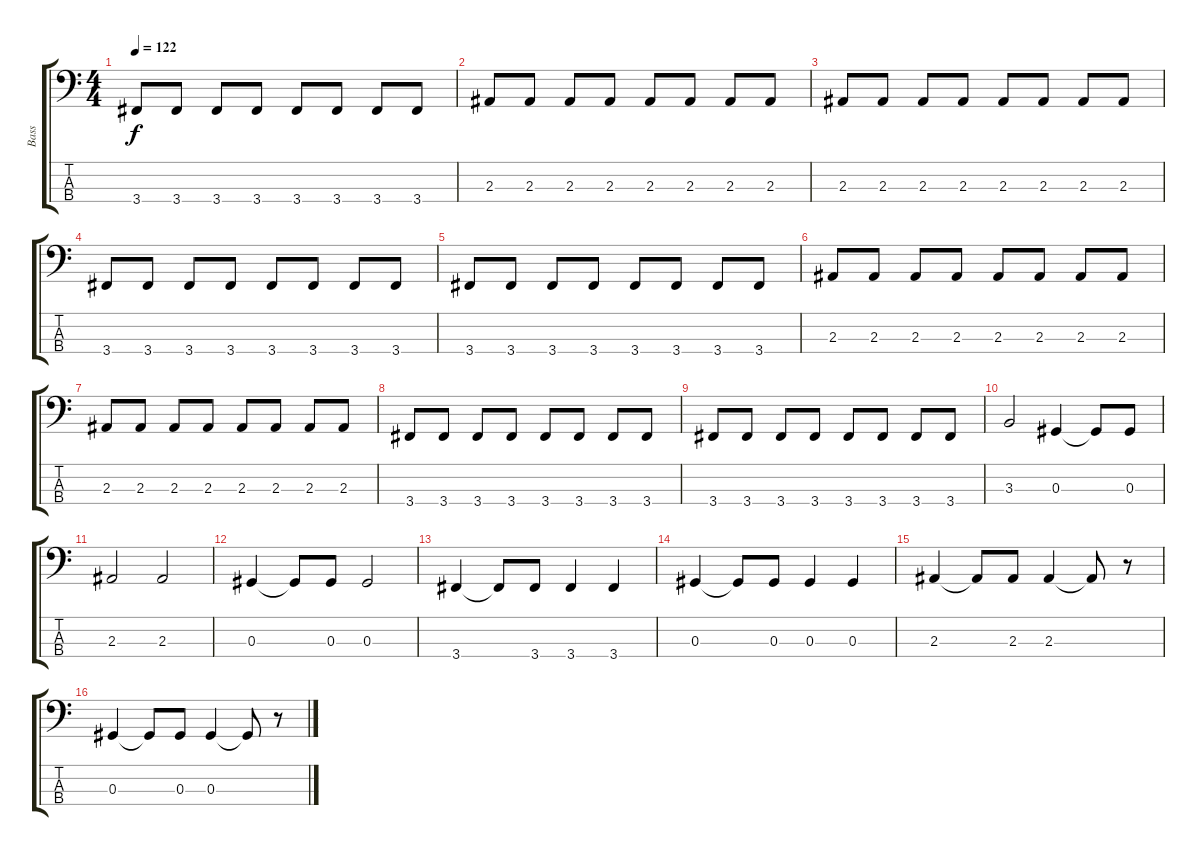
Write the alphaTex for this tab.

\track ("Bass" "Bass") {instrument electricbassfinger}
\staff {score tabs}
\tuning (Gb2 Db2 Ab1 Eb1) {hide}
\ts (4 4)
\tempo 122
\clef f4
\ks c
3.4.8{dy f} 3.4.8 3.4.8 3.4.8 3.4.8 3.4.8 3.4.8 3.4.8 |
2.3.8 2.3.8 2.3.8 2.3.8 2.3.8 2.3.8 2.3.8 2.3.8 |
2.3.8 2.3.8 2.3.8 2.3.8 2.3.8 2.3.8 2.3.8 2.3.8 |
3.4.8 3.4.8 3.4.8 3.4.8 3.4.8 3.4.8 3.4.8 3.4.8 |
3.4.8 3.4.8 3.4.8 3.4.8 3.4.8 3.4.8 3.4.8 3.4.8 |
2.3.8 2.3.8 2.3.8 2.3.8 2.3.8 2.3.8 2.3.8 2.3.8 |
2.3.8 2.3.8 2.3.8 2.3.8 2.3.8 2.3.8 2.3.8 2.3.8 |
3.4.8 3.4.8 3.4.8 3.4.8 3.4.8 3.4.8 3.4.8 3.4.8 |
3.4.8 3.4.8 3.4.8 3.4.8 3.4.8 3.4.8 3.4.8 3.4.8 |
3.3.2 0.3.4 0.3{t}.8 0.3.8 |
2.3.2 2.3.2 |
0.3.4 0.3{t}.8 0.3.8 0.3.2 |
3.4.4 3.4{t}.8 3.4.8 3.4.4 3.4.4 |
0.3.4 0.3{t}.8 0.3.8 0.3.4 0.3.4 |
2.3.4 2.3{t}.8 2.3.8 2.3.4 2.3{t}.8 r.8 |
0.3.4 0.3{t}.8 0.3.8 0.3.4 0.3{t}.8 r.8
